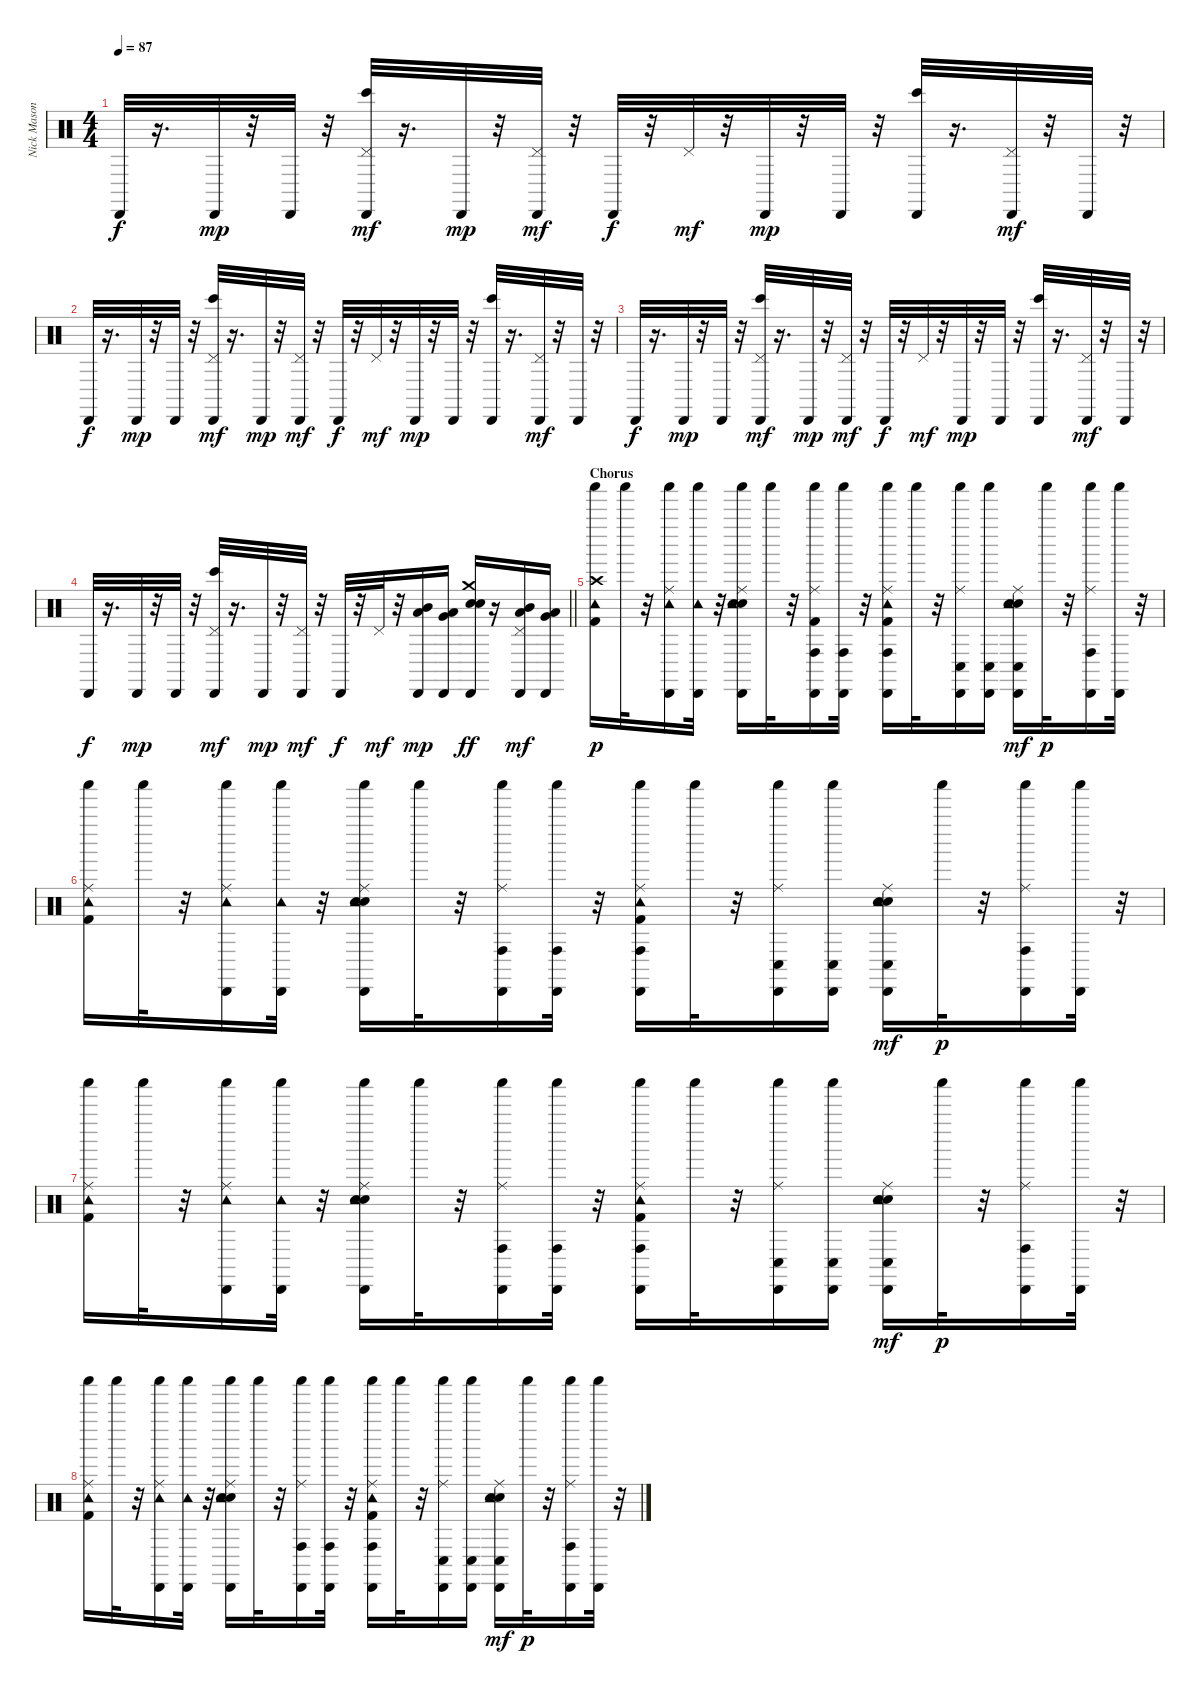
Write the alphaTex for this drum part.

\track ("Nick Mason (Drums)" "Nick Mason") {instrument percussion}
\staff {score}
\articulation defaults
\ts (4 4)
\tempo 87
\clef neutral
\ks c "Cabasa (hit)".32{dy f}
r.16{d} "Cabasa (hit)".32{dy mp} r.32 "Cabasa (hit)".32 r.32 ("Bongo High (hit)" "Cabasa (hit)" "Pedal Hi-Hat (hit)").32{dy mf} r.16{d} "Cabasa (hit)".32{dy mp} r.32 ("Cabasa (hit)" "Pedal Hi-Hat (hit)").32{dy mf} r.32 "Cabasa (hit)".32{dy f} r.32 "Pedal Hi-Hat (hit)".32{dy mf} r.32 "Cabasa (hit)".32{dy mp} r.32 "Cabasa (hit)".32 r.32 ("Bongo High (hit)" "Cabasa (hit)").32 r.16{d} ("Cabasa (hit)" "Pedal Hi-Hat (hit)").32{dy mf} r.32 "Cabasa (hit)".32 r.32 |
"Cabasa (hit)".32{dy f} r.16{d} "Cabasa (hit)".32{dy mp} r.32 "Cabasa (hit)".32 r.32 ("Bongo High (hit)" "Cabasa (hit)" "Pedal Hi-Hat (hit)").32{dy mf} r.16{d} "Cabasa (hit)".32{dy mp} r.32 ("Cabasa (hit)" "Pedal Hi-Hat (hit)").32{dy mf} r.32 "Cabasa (hit)".32{dy f} r.32 "Pedal Hi-Hat (hit)".32{dy mf} r.32 "Cabasa (hit)".32{dy mp} r.32 "Cabasa (hit)".32 r.32 ("Bongo High (hit)" "Cabasa (hit)").32 r.16{d} ("Cabasa (hit)" "Pedal Hi-Hat (hit)").32{dy mf} r.32 "Cabasa (hit)".32 r.32 |
"Cabasa (hit)".32{dy f} r.16{d} "Cabasa (hit)".32{dy mp} r.32 "Cabasa (hit)".32 r.32 ("Bongo High (hit)" "Cabasa (hit)" "Pedal Hi-Hat (hit)").32{dy mf} r.16{d} "Cabasa (hit)".32{dy mp} r.32 ("Cabasa (hit)" "Pedal Hi-Hat (hit)").32{dy mf} r.32 "Cabasa (hit)".32{dy f} r.32 "Pedal Hi-Hat (hit)".32{dy mf} r.32 "Cabasa (hit)".32{dy mp} r.32 "Cabasa (hit)".32 r.32 ("Bongo High (hit)" "Cabasa (hit)").32 r.16{d} ("Cabasa (hit)" "Pedal Hi-Hat (hit)").32{dy mf} r.32 "Cabasa (hit)".32 r.32 |
\barLineRight lightlight "Cabasa (hit)".32{dy f}
r.16{d} "Cabasa (hit)".32{dy mp} r.32 "Cabasa (hit)".32 r.32 ("Bongo High (hit)" "Cabasa (hit)" "Pedal Hi-Hat (hit)").32{dy mf} r.16{d} "Cabasa (hit)".32{dy mp} r.32 ("Cabasa (hit)" "Pedal Hi-Hat (hit)").32{dy mf} r.32 "Cabasa (hit)".32{dy f} r.32 "Pedal Hi-Hat (hit)".32{dy mf} r.32 ("Mid Tom (hit)" "Low Tom (hit)" "Cabasa (hit)").16{dy mp} ("Low Tom (hit)" "Cabasa (hit)" "Very Low Tom (hit)").16 ("Electric Snare (hit)" "Crash medium (hit)" "Snare (hit) 2" "Cabasa (hit)").16{dy ff} r.16 ("Mid Tom (hit)" "Low Tom (hit)" "Cabasa (hit)" "Pedal Hi-Hat (hit)").16{dy mf} ("Low Tom (hit)" "Very Low Tom (hit)" "Cabasa (hit)").16 |
\section ("" "Chorus")
("Crash high (hit)" "Kick (hit) 2" "Tambourine (hit)" "Shaker (hit)").16{dy p} "Shaker (hit)".32 r.32 ("Ride (middle)" "Tambourine (hit)" "Cabasa (hit)" "Shaker (hit)").16 ("Tambourine (hit)" "Cabasa (hit)" "Shaker (hit)").32 r.32 ("Electric Snare (hit)" "Ride (middle)" "Snare (hit) 2" "Tambourine (hit)" "Cabasa (hit)" "Shaker (hit)").16 "Shaker (hit)".32 r.32 ("Ride (middle)" "Kick (hit) 2" "Cabasa (hit)" "Conga high (hit)" "Shaker (hit)").16 ("Cabasa (hit)" "Conga high (hit)" "Shaker (hit)").32 r.32 ("Ride (middle)" "Kick (hit) 2" "Cabasa (hit)" "Conga high (hit)" "Tambourine (hit)" "Shaker (hit)").16 "Shaker (hit)".32 r.32 ("Ride (middle)" "Cabasa (hit)" "Conga low (hit)" "Shaker (hit)").16 ("Cabasa (hit)" "Conga low (hit)" "Shaker (hit)").16 ("Electric Snare (hit)" "Ride (middle)" "Snare (hit) 2" "Cabasa (hit)" "Conga low (hit)" "Tambourine (hit)").16{dy mf} "Shaker (hit)".32{dy p} r.32 ("Ride (middle)" "Cabasa (hit)" "Conga high (hit)" "Shaker (hit)").16 ("Cabasa (hit)" "Shaker (hit)").32 r.32 |
("Ride (middle)" "Kick (hit) 2" "Tambourine (hit)" "Shaker (hit)").16 "Shaker (hit)".32 r.32 ("Ride (middle)" "Tambourine (hit)" "Cabasa (hit)" "Shaker (hit)").16 ("Tambourine (hit)" "Cabasa (hit)" "Shaker (hit)").32 r.32 ("Electric Snare (hit)" "Ride (middle)" "Snare (hit) 2" "Tambourine (hit)" "Cabasa (hit)" "Shaker (hit)").16 "Shaker (hit)".32 r.32 ("Ride (middle)" "Cabasa (hit)" "Conga high (hit)" "Shaker (hit)").16 ("Cabasa (hit)" "Conga high (hit)" "Shaker (hit)").32 r.32 ("Ride (middle)" "Kick (hit) 2" "Cabasa (hit)" "Conga high (hit)" "Tambourine (hit)" "Shaker (hit)").16 "Shaker (hit)".32 r.32 ("Ride (middle)" "Cabasa (hit)" "Conga low (hit)" "Shaker (hit)").16 ("Cabasa (hit)" "Conga low (hit)" "Shaker (hit)").16 ("Electric Snare (hit)" "Ride (middle)" "Snare (hit) 2" "Cabasa (hit)" "Conga low (hit)" "Tambourine (hit)").16{dy mf} "Shaker (hit)".32{dy p} r.32 ("Ride (middle)" "Cabasa (hit)" "Conga high (hit)" "Shaker (hit)").16 ("Cabasa (hit)" "Shaker (hit)").32 r.32 |
("Ride (middle)" "Kick (hit) 2" "Tambourine (hit)" "Shaker (hit)").16 "Shaker (hit)".32 r.32 ("Ride (middle)" "Tambourine (hit)" "Cabasa (hit)" "Shaker (hit)").16 ("Tambourine (hit)" "Cabasa (hit)" "Shaker (hit)").32 r.32 ("Electric Snare (hit)" "Ride (middle)" "Snare (hit) 2" "Tambourine (hit)" "Cabasa (hit)" "Shaker (hit)").16 "Shaker (hit)".32 r.32 ("Ride (middle)" "Cabasa (hit)" "Conga high (hit)" "Shaker (hit)").16 ("Cabasa (hit)" "Conga high (hit)" "Shaker (hit)").32 r.32 ("Ride (middle)" "Kick (hit) 2" "Cabasa (hit)" "Conga high (hit)" "Tambourine (hit)" "Shaker (hit)").16 "Shaker (hit)".32 r.32 ("Ride (middle)" "Cabasa (hit)" "Conga low (hit)" "Shaker (hit)").16 ("Cabasa (hit)" "Conga low (hit)" "Shaker (hit)").16 ("Electric Snare (hit)" "Ride (middle)" "Snare (hit) 2" "Cabasa (hit)" "Conga low (hit)" "Tambourine (hit)").16{dy mf} "Shaker (hit)".32{dy p} r.32 ("Ride (middle)" "Cabasa (hit)" "Conga high (hit)" "Shaker (hit)").16 ("Cabasa (hit)" "Shaker (hit)").32 r.32 |
("Ride (middle)" "Kick (hit) 2" "Tambourine (hit)" "Shaker (hit)").16 "Shaker (hit)".32 r.32 ("Ride (middle)" "Tambourine (hit)" "Cabasa (hit)" "Shaker (hit)").16 ("Tambourine (hit)" "Cabasa (hit)" "Shaker (hit)").32 r.32 ("Electric Snare (hit)" "Ride (middle)" "Snare (hit) 2" "Tambourine (hit)" "Cabasa (hit)" "Shaker (hit)").16 "Shaker (hit)".32 r.32 ("Ride (middle)" "Cabasa (hit)" "Conga high (hit)" "Shaker (hit)").16 ("Cabasa (hit)" "Conga high (hit)" "Shaker (hit)").32 r.32 ("Ride (middle)" "Kick (hit) 2" "Cabasa (hit)" "Conga high (hit)" "Tambourine (hit)" "Shaker (hit)").16 "Shaker (hit)".32 r.32 ("Ride (middle)" "Cabasa (hit)" "Conga low (hit)" "Shaker (hit)").16 ("Cabasa (hit)" "Conga low (hit)" "Shaker (hit)").16 ("Electric Snare (hit)" "Ride (middle)" "Snare (hit) 2" "Cabasa (hit)" "Conga low (hit)" "Tambourine (hit)").16{dy mf} "Shaker (hit)".32{dy p} r.32 ("Ride (middle)" "Cabasa (hit)" "Conga high (hit)" "Shaker (hit)").16 ("Cabasa (hit)" "Shaker (hit)").32 r.32
